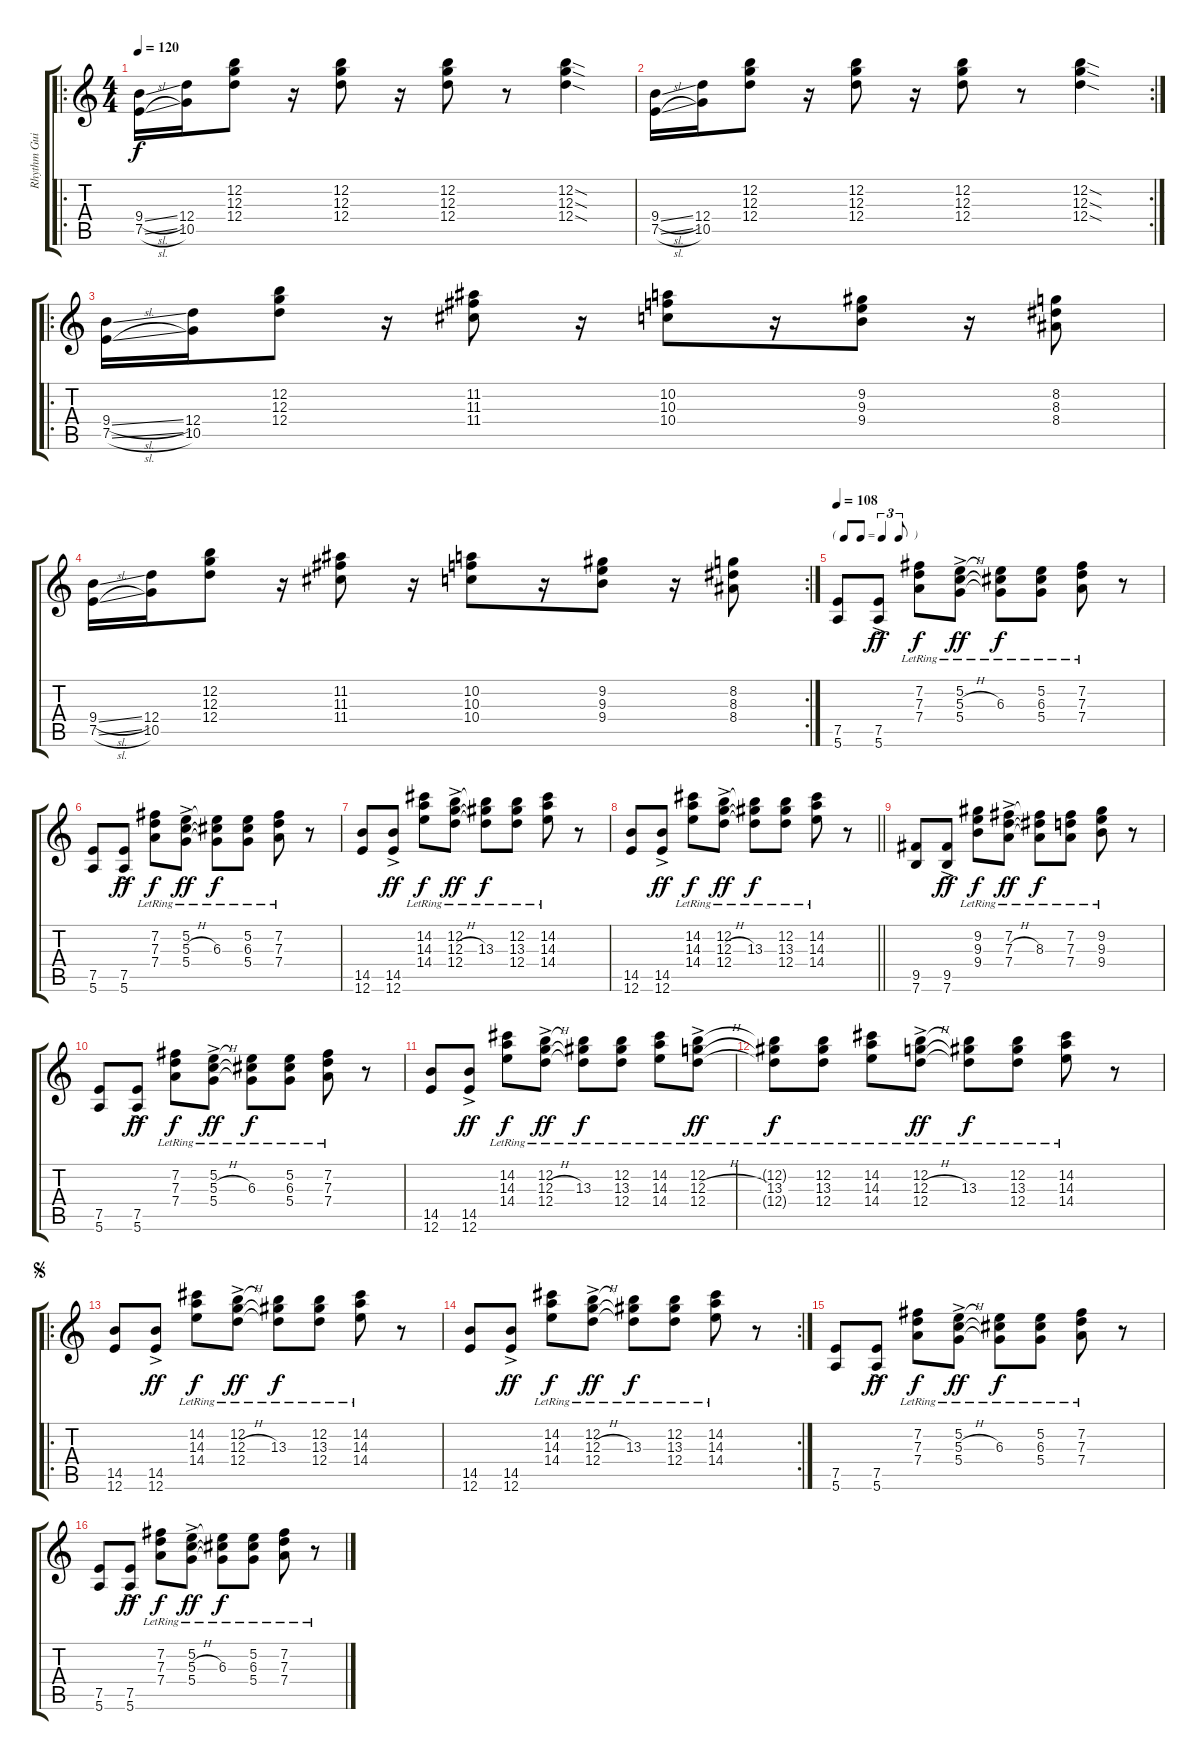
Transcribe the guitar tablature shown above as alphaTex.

\track ("Rhythm Guitar" "Rhythm Gui") {instrument overdrivenguitar}
\staff {score tabs}
\tuning (E4 B3 G3 D3 A2 E2) {hide}
\ro
\ts (4 4)
\tempo 120
\clef g2
\ks c
(9.4{sl} 7.5{sl}).16{dy f instrument overdrivenguitar} (12.4 10.5).16 (12.2 12.3 12.4).8 r.16 (12.2 12.3 12.4).8 r.16 (12.2 12.3 12.4).8 r.8 (12.2{sod} 12.3{sod} 12.4{sod}).4 |
\rc 2
(9.4{sl} 7.5{sl}).16 (12.4 10.5).16 (12.2 12.3 12.4).8 r.16 (12.2 12.3 12.4).8 r.16 (12.2 12.3 12.4).8 r.8 (12.2{sod} 12.3{sod} 12.4{sod}).4 |
\ro
(9.4{sl} 7.5{sl}).16 (12.4 10.5).16 (12.2 12.3 12.4).8 r.16 (11.2 11.3 11.4).8 r.16 (10.2 10.3 10.4).8 r.16 (9.2 9.3 9.4).8 r.16 (8.2 8.3 8.4).8 |
\rc 2
(9.4{sl} 7.5{sl}).16 (12.4 10.5).16 (12.2 12.3 12.4).8 r.16 (11.2 11.3 11.4).8 r.16 (10.2 10.3 10.4).8 r.16 (9.2 9.3 9.4).8 r.16 (8.2 8.3 8.4).8 |
\tf triplet8th
\tempo 108
(7.5 5.6).8 (7.5{ac} 5.6{ac}).8{dy ff} (7.2{lr} 7.3{lr} 7.4{lr}).8{dy f} (5.2{ac lr} 5.3{h ac lr} 5.4{ac lr}).8{dy ff} (5.2{t} 6.3{lr} 5.4{t}).8{dy f} (5.2{lr} 6.3{lr} 5.4{lr}).8 (7.2{lr} 7.3{lr} 7.4{lr}).8 r.8 |
(7.5 5.6).8 (7.5{ac} 5.6{ac}).8{dy ff} (7.2{lr} 7.3{lr} 7.4{lr}).8{dy f} (5.2{ac lr} 5.3{h ac lr} 5.4{ac lr}).8{dy ff} (5.2{t} 6.3{lr} 5.4{t}).8{dy f} (5.2{lr} 6.3{lr} 5.4{lr}).8 (7.2{lr} 7.3{lr} 7.4{lr}).8 r.8 |
(14.5 12.6).8 (14.5{ac} 12.6{ac}).8{dy ff} (14.2{lr} 14.3{lr} 14.4{lr}).8{dy f} (12.2{ac lr} 12.3{h ac lr} 12.4{ac lr}).8{dy ff} (12.2{t} 13.3{lr} 12.4{t}).8{dy f} (12.2{lr} 13.3{lr} 12.4{lr}).8 (14.2{lr} 14.3{lr} 14.4{lr}).8 r.8 |
\barLineRight lightlight
(14.5 12.6).8 (14.5{ac} 12.6{ac}).8{dy ff} (14.2{lr} 14.3{lr} 14.4{lr}).8{dy f} (12.2{ac lr} 12.3{h ac lr} 12.4{ac lr}).8{dy ff} (12.2{t} 13.3{lr} 12.4{t}).8{dy f} (12.2{lr} 13.3{lr} 12.4{lr}).8 (14.2{lr} 14.3{lr} 14.4{lr}).8 r.8 |
(9.5 7.6).8 (9.5{ac} 7.6{ac}).8{dy ff} (9.2{lr} 9.3{lr} 9.4{lr}).8{dy f} (7.2{ac lr} 7.3{h ac lr} 7.4{ac lr}).8{dy ff} (7.2{t} 8.3{lr} 7.4{t}).8{dy f} (7.2{lr} 7.3{lr} 7.4{lr}).8 (9.2{lr} 9.3{lr} 9.4{lr}).8 r.8 |
(7.5 5.6).8 (7.5{ac} 5.6{ac}).8{dy ff} (7.2{lr} 7.3{lr} 7.4{lr}).8{dy f} (5.2{ac lr} 5.3{h ac lr} 5.4{ac lr}).8{dy ff} (5.2{t} 6.3{lr} 5.4{t}).8{dy f} (5.2{lr} 6.3{lr} 5.4{lr}).8 (7.2{lr} 7.3{lr} 7.4{lr}).8 r.8 |
(14.5 12.6).8 (14.5{ac} 12.6{ac}).8{dy ff} (14.2{lr} 14.3{lr} 14.4{lr}).8{dy f} (12.2{ac lr} 12.3{h ac lr} 12.4{ac lr}).8{dy ff} (12.2{t} 13.3{lr} 12.4{t}).8{dy f} (12.2{lr} 13.3{lr} 12.4{lr}).8 (14.2{lr} 14.3{lr} 14.4{lr}).8 (12.2{ac lr} 12.3{h ac lr} 12.4{ac lr}).8{dy ff} |
(12.2{t} 13.3{lr} 12.4{t}).8{dy f} (12.2{lr} 13.3{lr} 12.4{lr}).8 (14.2{lr} 14.3{lr} 14.4{lr}).8 (12.2{ac lr} 12.3{h ac lr} 12.4{ac lr}).8{dy ff} (12.2{t} 13.3{lr} 12.4{t}).8{dy f} (12.2{lr} 13.3{lr} 12.4{lr}).8 (14.2{lr} 14.3{lr} 14.4{lr}).8 r.8 |
\ro
\jump segno
(14.5 12.6).8 (14.5{ac} 12.6{ac}).8{dy ff} (14.2{lr} 14.3{lr} 14.4{lr}).8{dy f} (12.2{ac lr} 12.3{h ac lr} 12.4{ac lr}).8{dy ff} (12.2{t} 13.3{lr} 12.4{t}).8{dy f} (12.2{lr} 13.3{lr} 12.4{lr}).8 (14.2{lr} 14.3{lr} 14.4{lr}).8 r.8 |
\rc 2
(14.5 12.6).8 (14.5{ac} 12.6{ac}).8{dy ff} (14.2{lr} 14.3{lr} 14.4{lr}).8{dy f} (12.2{ac lr} 12.3{h ac lr} 12.4{ac lr}).8{dy ff} (12.2{t} 13.3{lr} 12.4{t}).8{dy f} (12.2{lr} 13.3{lr} 12.4{lr}).8 (14.2{lr} 14.3{lr} 14.4{lr}).8 r.8 |
(7.5 5.6).8 (7.5{ac} 5.6{ac}).8{dy ff} (7.2{lr} 7.3{lr} 7.4{lr}).8{dy f} (5.2{ac lr} 5.3{h ac lr} 5.4{ac lr}).8{dy ff} (5.2{t} 6.3{lr} 5.4{t}).8{dy f} (5.2{lr} 6.3{lr} 5.4{lr}).8 (7.2{lr} 7.3{lr} 7.4{lr}).8 r.8 |
(7.5 5.6).8 (7.5{ac} 5.6{ac}).8{dy ff} (7.2{lr} 7.3{lr} 7.4{lr}).8{dy f} (5.2{ac lr} 5.3{h ac lr} 5.4{ac lr}).8{dy ff} (5.2{t} 6.3{lr} 5.4{t}).8{dy f} (5.2{lr} 6.3{lr} 5.4{lr}).8 (7.2{lr} 7.3{lr} 7.4{lr}).8 r.8
